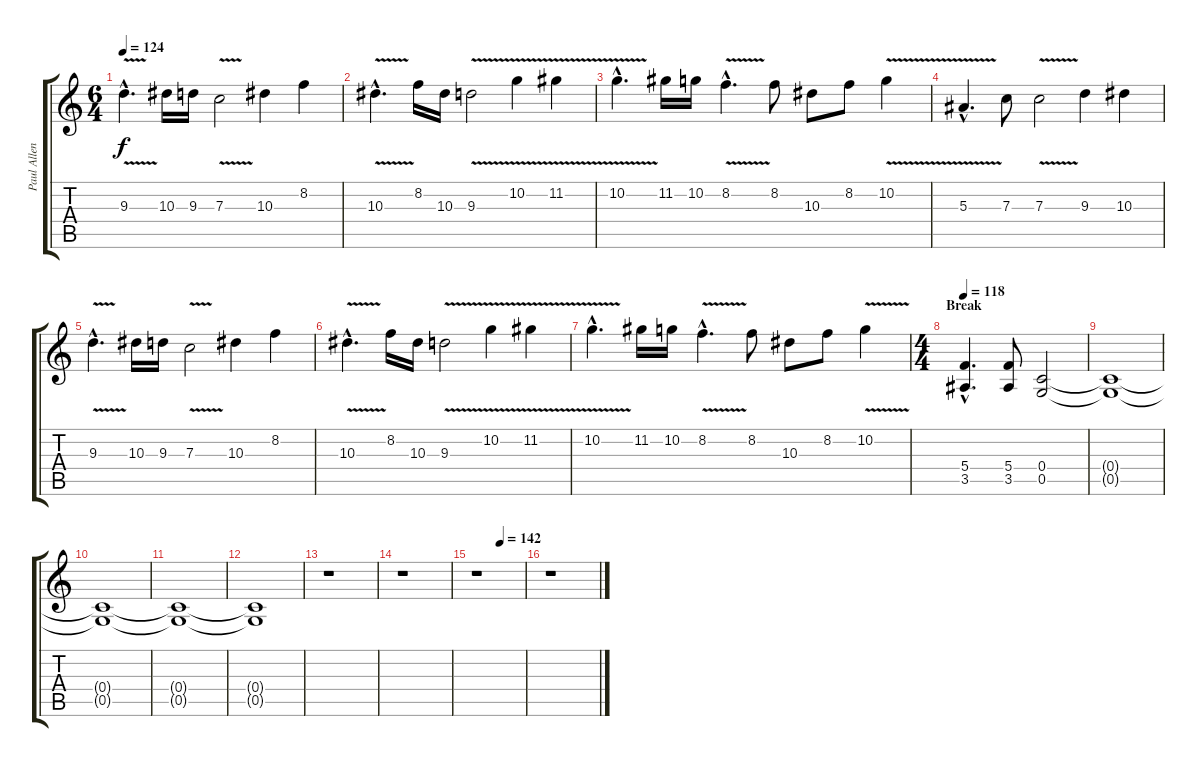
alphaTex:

\track ("Paul Allender (Guitar Soul)" "Paul Allen") {instrument distortionguitar}
\staff {score tabs}
\tuning (D4 A3 F3 C3 G2 D2) {hide}
\ts (6 4)
\tempo 124
\clef g2
\ks c
9.3{v hac}.4{d dy f} 10.3.16 9.3.16 7.3{v}.2 10.3.4 8.2.4 |
10.3{v hac}.4{d} 8.2.16 10.3.16 9.3{v}.2 10.2{v}.4 11.2{v}.4 |
10.2{v hac}.4{d} 11.2.16 10.2.16 8.2{v hac}.4{d} 8.2.8 10.3.8 8.2.8 10.2{v}.4 |
5.3{v hac}.4{d} 7.3.8 7.3{v}.2 9.3.4 10.3.4 |
9.3{v hac}.4{d} 10.3.16 9.3.16 7.3{v}.2 10.3.4 8.2.4 |
10.3{v hac}.4{d} 8.2.16 10.3.16 9.3{v}.2 10.2{v}.4 11.2{v}.4 |
10.2{v hac}.4{d} 11.2.16 10.2.16 8.2{v hac}.4{d} 8.2.8 10.3.8 8.2.8 10.2{v}.4 |
\ts (4 4)
\section ("" "Break")
\tempo 118
(5.4{hac} 3.5{hac}).4{d} (5.4 3.5).8 (0.4 0.5).2 |
(0.4{t} 0.5{t}).1 |
(0.4{t} 0.5{t}).1 |
(0.4{t} 0.5{t}).1 |
(0.4{t} 0.5{t}).1 |
r.1 |
r.1 |
\tempo (142 0.5)
r.1 |
r.1
